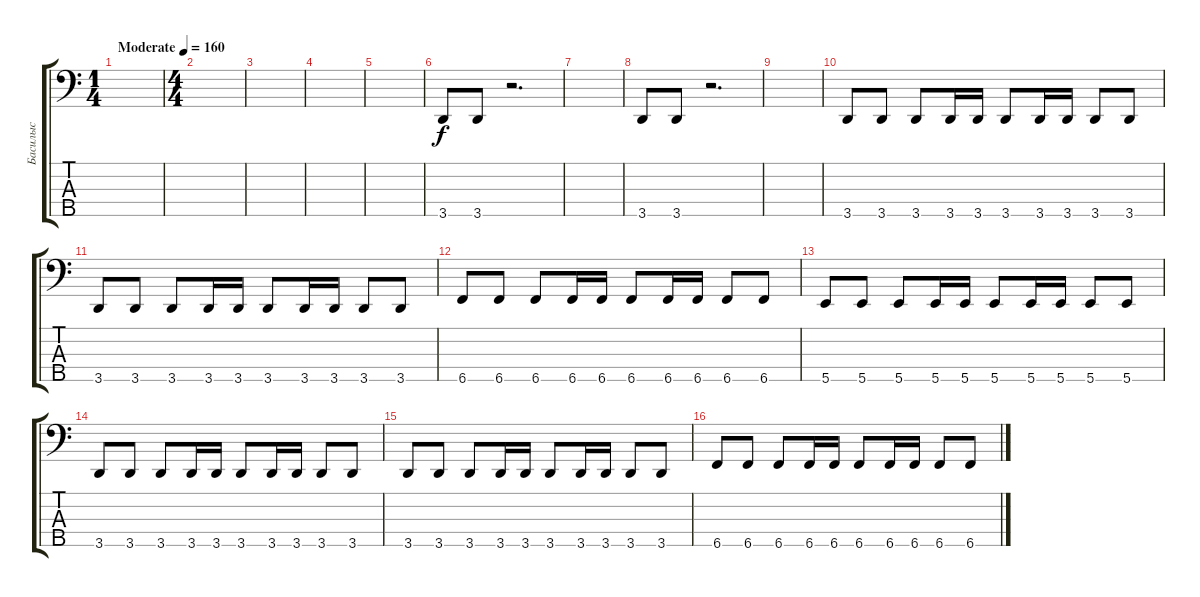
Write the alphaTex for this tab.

\track ("Басилыс" "Басилыс") {instrument electricbasspick}
\staff {score tabs}
\tuning (G2 D2 A1 E1 B0) {hide}
\ts (1 4)
\tempo (160 "Moderate")
\clef f4
\ks c
|
\ts (4 4)
|
|
|
|
3.5.8 3.5.8 r.2{d} |
|
3.5.8 3.5.8 r.2{d} |
|
3.5.8 3.5.8 3.5.8 3.5.16 3.5.16 3.5.8 3.5.16 3.5.16 3.5.8 3.5.8 |
3.5.8 3.5.8 3.5.8 3.5.16 3.5.16 3.5.8 3.5.16 3.5.16 3.5.8 3.5.8 |
6.5.8 6.5.8 6.5.8 6.5.16 6.5.16 6.5.8 6.5.16 6.5.16 6.5.8 6.5.8 |
5.5.8 5.5.8 5.5.8 5.5.16 5.5.16 5.5.8 5.5.16 5.5.16 5.5.8 5.5.8 |
3.5.8 3.5.8 3.5.8 3.5.16 3.5.16 3.5.8 3.5.16 3.5.16 3.5.8 3.5.8 |
3.5.8 3.5.8 3.5.8 3.5.16 3.5.16 3.5.8 3.5.16 3.5.16 3.5.8 3.5.8 |
6.5.8 6.5.8 6.5.8 6.5.16 6.5.16 6.5.8 6.5.16 6.5.16 6.5.8 6.5.8
